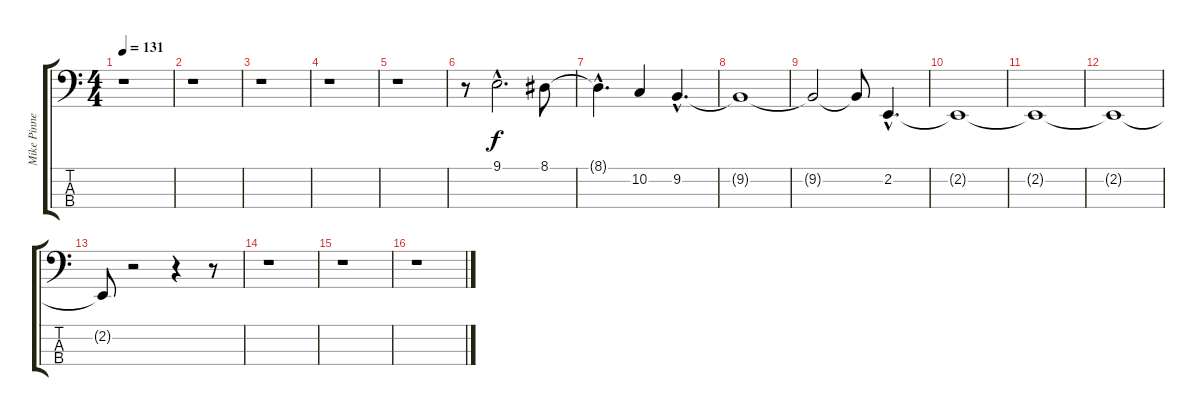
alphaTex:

\track ("Mike Pinnella (Brass)" "Mike Pinne") {instrument stringensemble1}
\staff {score tabs}
\tuning (G2 D2 A1 E1) {hide}
\ts (4 4)
\tempo 131
\clef f4
\ks c
r.1{dy f} |
r.1 |
r.1 |
r.1 |
r.1 |
r.8 9.1{hac}.2{d} 8.1.8 |
8.1{hac t}.4{d} 10.2.4 9.2{hac}.4{d} |
9.2{t}.1 |
9.2{t}.2 9.2{t}.8 2.2{hac}.4{d} |
2.2{t}.1 |
2.2{t}.1 |
2.2{t}.1 |
2.2{t}.8 r.2 r.4 r.8 |
r.1 |
r.1 |
r.1
